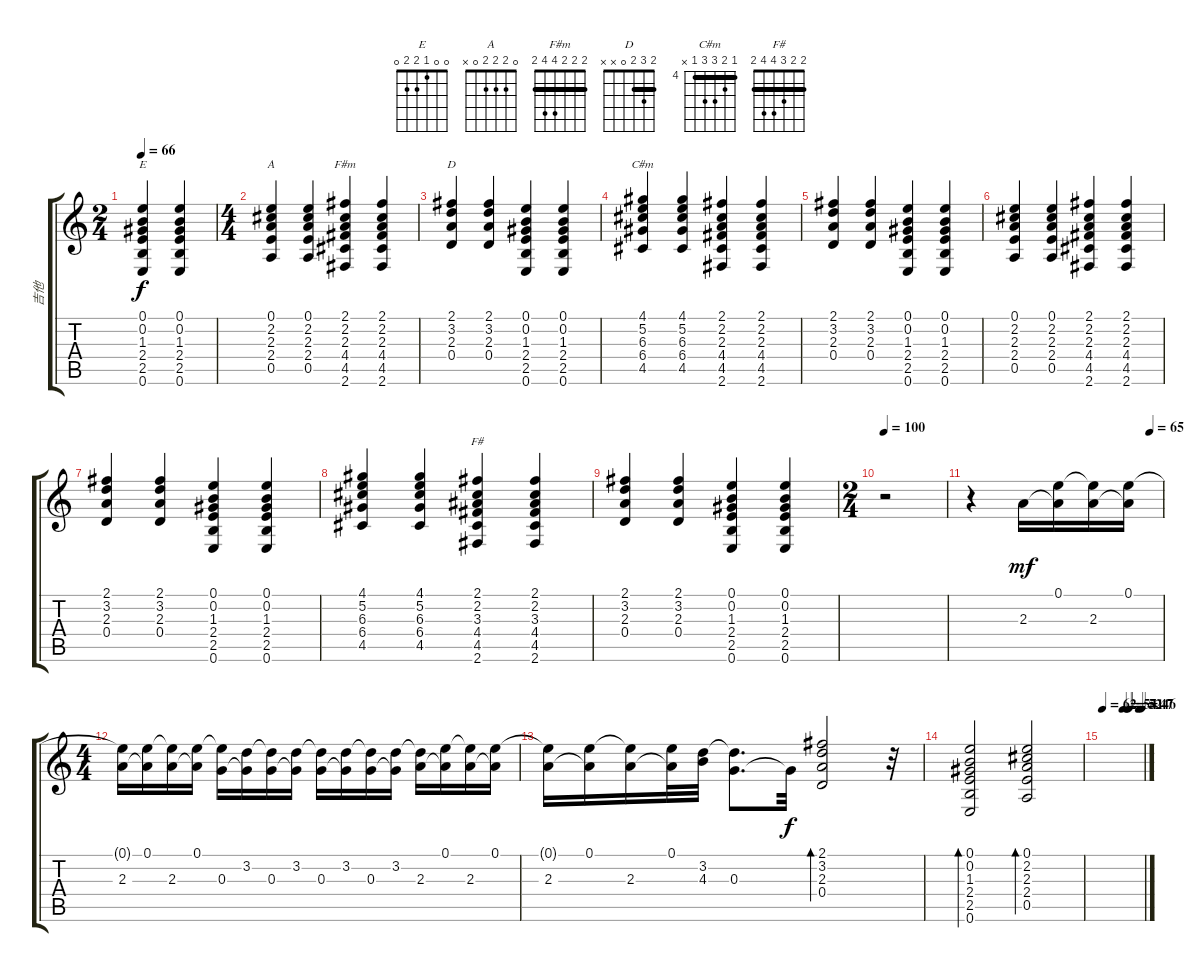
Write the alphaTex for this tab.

\track ("吉他" "吉他") {instrument acousticguitarnylon}
\staff {score tabs}
\tuning (E4 B3 G3 D3 A2 E2) {hide}
\chord ("E" 0 0 1 2 2 0)
\chord ("A" 0 2 2 2 0 x)
\chord ("F#m" 2 2 2 4 4 2) {barre 2}
\chord ("D" 2 3 2 0 x x) {barre 2}
\chord ("C#m" 4 5 6 6 4 x) {firstfret 4 barre 4}
\chord ("F#" 2 2 3 4 4 2) {barre 2}
\ts (2 4)
\tempo 66
\clef g2
\ks c
(0.1 0.2 1.3 2.4 2.5 0.6).4{ch "E" dy f} (0.1 0.2 1.3 2.4 2.5 0.6).4 |
\ts (4 4)
(0.1 2.2 2.3 2.4 0.5).4{ch "A"} (0.1 2.2 2.3 2.4 0.5).4 (2.1 2.2 2.3 4.4 4.5 2.6).4{ch "F#m"} (2.1 2.2 2.3 4.4 4.5 2.6).4 |
(2.1 3.2 2.3 0.4).4{ch "D"} (2.1 3.2 2.3 0.4).4 (0.1 0.2 1.3 2.4 2.5 0.6).4 (0.1 0.2 1.3 2.4 2.5 0.6).4 |
(4.1 5.2 6.3 6.4 4.5).4{ch "C#m"} (4.1 5.2 6.3 6.4 4.5).4 (2.1 2.2 2.3 4.4 4.5 2.6).4 (2.1 2.2 2.3 4.4 4.5 2.6).4 |
(2.1 3.2 2.3 0.4).4{txt ""} (2.1 3.2 2.3 0.4).4 (0.1 0.2 1.3 2.4 2.5 0.6).4 (0.1 0.2 1.3 2.4 2.5 0.6).4 |
(0.1 2.2 2.3 2.4 0.5).4 (0.1 2.2 2.3 2.4 0.5).4 (2.1 2.2 2.3 4.4 4.5 2.6).4 (2.1 2.2 2.3 4.4 4.5 2.6).4 |
(2.1 3.2 2.3 0.4).4 (2.1 3.2 2.3 0.4).4 (0.1 0.2 1.3 2.4 2.5 0.6).4 (0.1 0.2 1.3 2.4 2.5 0.6).4 |
(4.1 5.2 6.3 6.4 4.5).4 (4.1 5.2 6.3 6.4 4.5).4 (2.1 2.2 3.3 4.4 4.5 2.6).4{ch "F#"} (2.1 2.2 3.3 4.4 4.5 2.6).4 |
(2.1 3.2 2.3 0.4).4 (2.1 3.2 2.3 0.4).4 (0.1 0.2 1.3 2.4 2.5 0.6).4 (0.1 0.2 1.3 2.4 2.5 0.6).4 |
\ts (2 4)
\tempo 100
r.2 |
\tempo (65 0.9375)
r.4{txt ""} 2.3.16{dy mf} (0.1 2.3{t}).16 (0.1{t} 2.3).16 (0.1 2.3{t}).16 |
\ts (4 4)
(0.1{t} 2.3).16 (0.1 2.3{t}).16 (0.1{t} 2.3).16 (0.1 2.3{t}).16 (0.1{t} 0.3).16 (3.2 0.3{t}).16 (3.2{t} 0.3).16 (3.2 0.3{t}).16 (3.2{t} 0.3).16 (3.2 0.3{t}).16 (3.2{t} 0.3).16 (3.2 0.3{t}).16 (3.2{t} 2.3).16 (0.1 2.3{t}).16 (0.1{t} 2.3).16 (0.1 2.3{t}).16 |
(0.1{t} 2.3).16 (0.1 2.3{t}).16 (0.1{t} 2.3).16 (0.1 2.3{t}).32 (3.2 4.3).32 (3.2{t} 0.3).8{d} 0.3{t}.32{dy f} (2.1 3.2 2.3 0.4).2{bd 240} r.32 |
(0.1 0.2 1.3 2.4 2.5 0.6).2{bd 240} (0.1 2.2 2.3 2.4 0.5).2{bd 480} |
\tempo 62
\tempo (54 0.5)
\tempo (52 0.625)
\tempo (51 0.65625)
\tempo (47 0.90625)
\tempo (46 0.96875)
